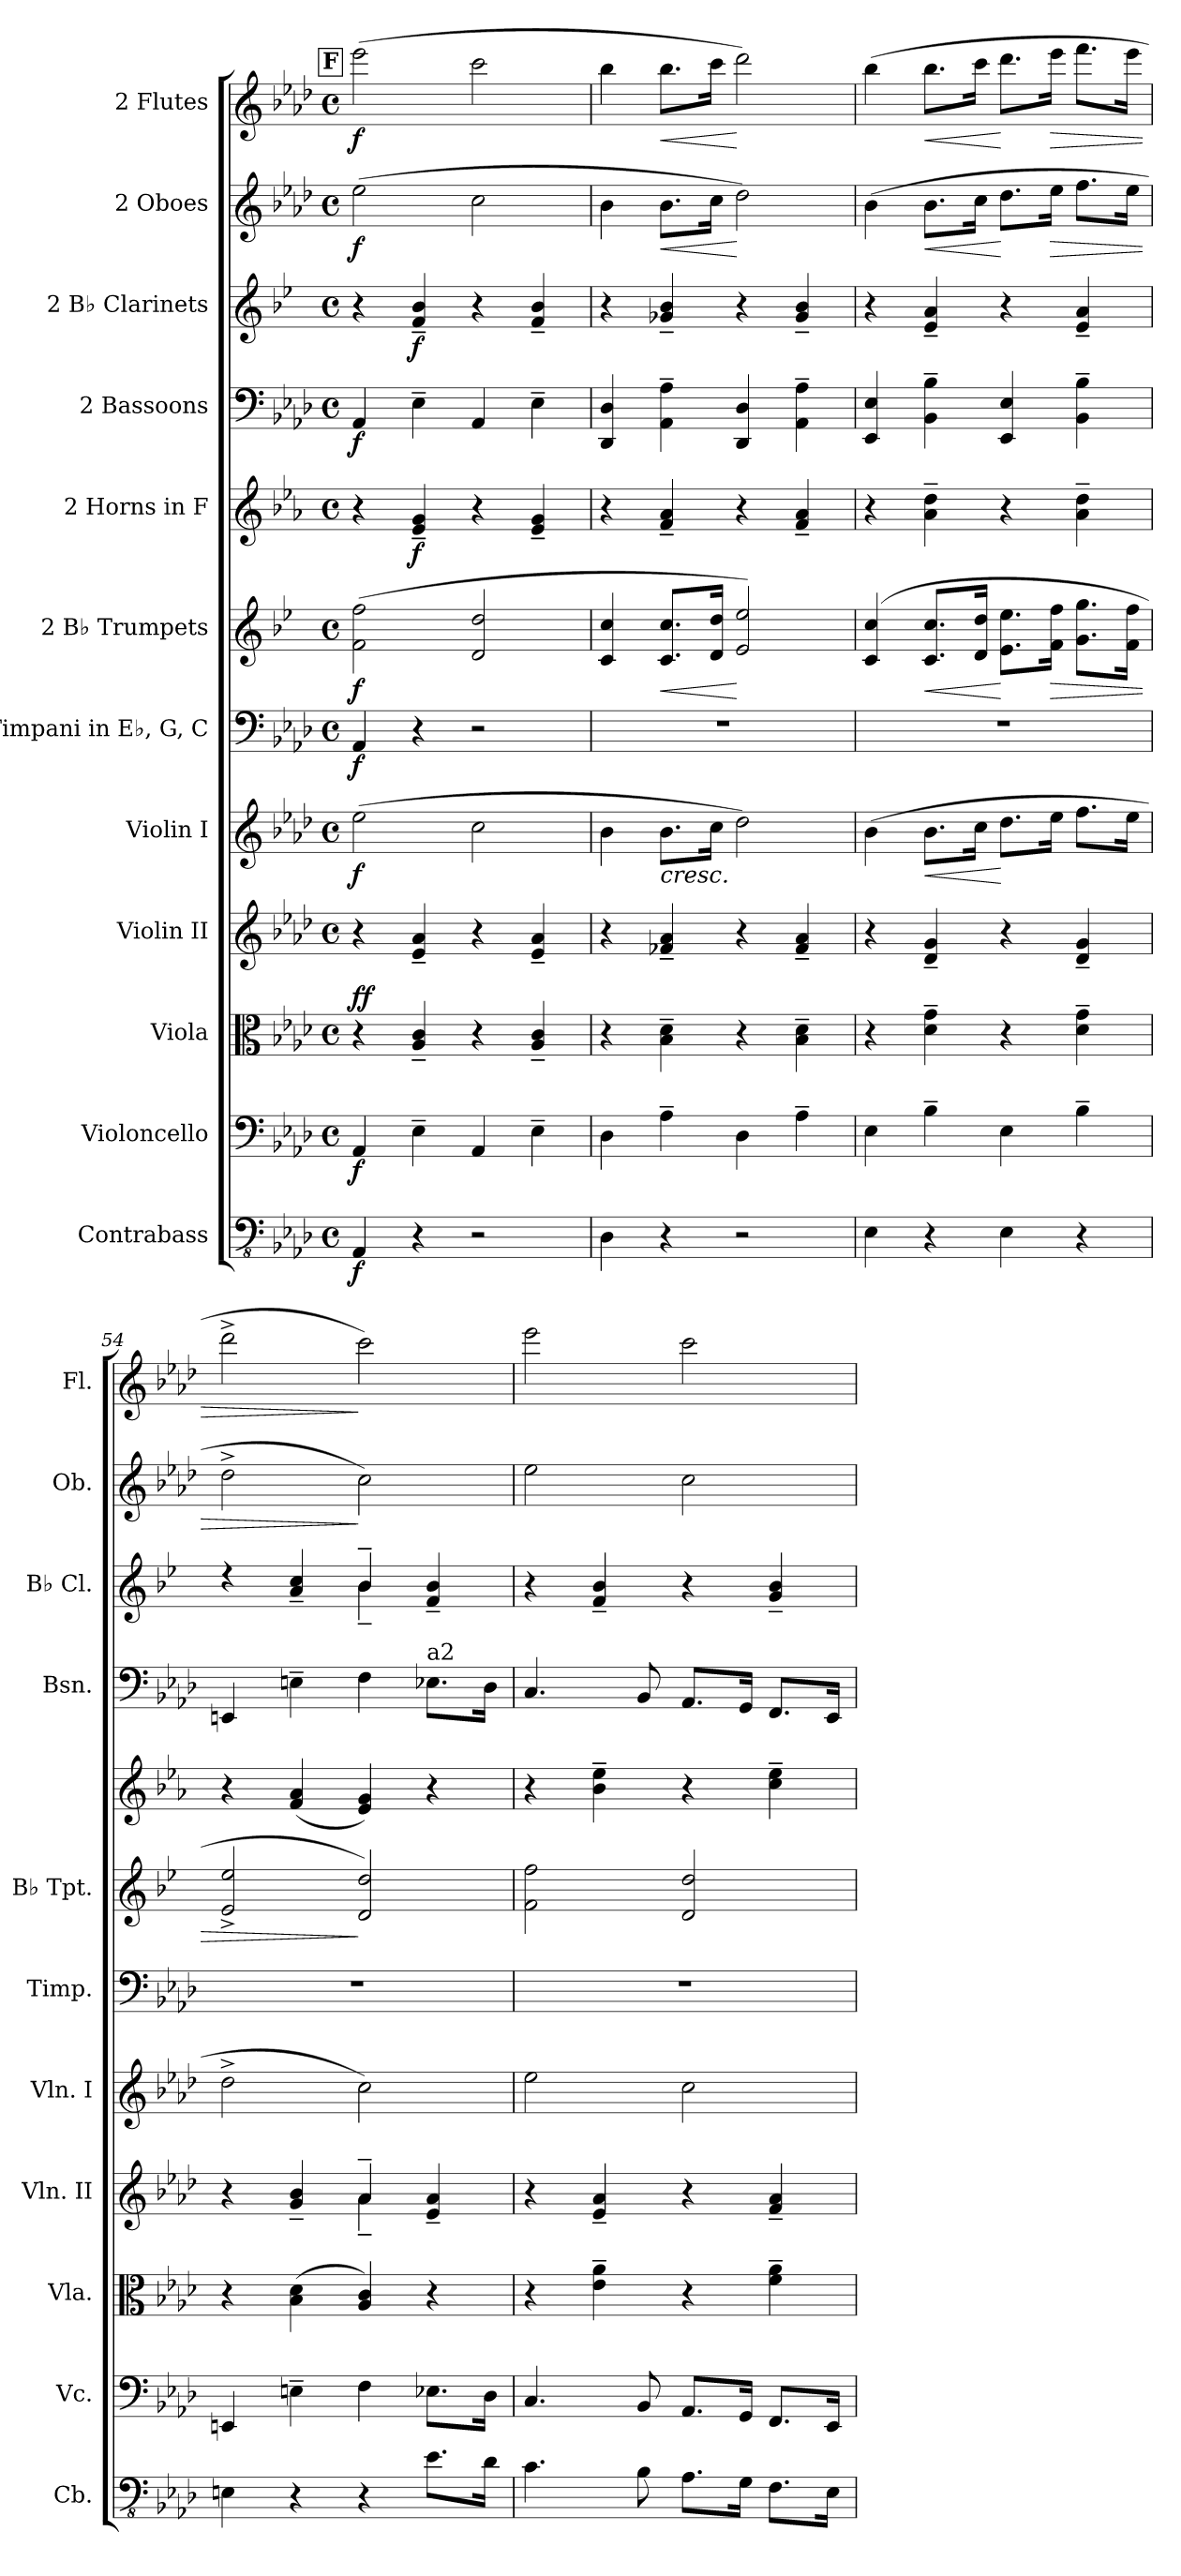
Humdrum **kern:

**kern	**dynam	**kern	**dynam	**kern	**dynam	**kern	**kern	**dynam	**kern	**dynam	**kern	**dynam	**kern	**dynam	**kern	**dynam	**kern	**dynam	**kern	**dynam	**kern	**dynam
*part12	*part12	*part11	*part11	*part10	*part10	*part9	*part8	*part8	*part7	*part7	*part6	*part6	*part5	*part5	*part4	*part4	*part3	*part3	*part2	*part2	*part1	*part1
*staff12	*staff12	*staff11	*staff11	*staff10	*staff10	*staff9	*staff8	*staff8	*staff7	*staff7	*staff6	*staff6	*staff5	*staff5	*staff4	*staff4	*staff3	*staff3	*staff2	*staff2	*staff1	*staff1
*I"Contrabass	*	*I"Violoncello	*	*I"Viola	*	*I"Violin II	*I"Violin I	*	*I"Timpani in E♭, G, C	*	*I"2 B♭ Trumpets	*	*I"2 Horns in F	*	*I"2 Bassoons	*	*I"2 B♭ Clarinets	*	*I"2 Oboes	*	*I"2 Flutes	*
*I'Cb.	*	*I'Vc.	*	*I'Vla.	*	*I'Vln. II	*I'Vln. I	*	*I'Timp.	*	*I'B♭ Tpt.	*	*	*	*I'Bsn.	*	*I'B♭ Cl.	*	*I'Ob.	*	*I'Fl.	*
*clefFv4	*	*clefF4	*	*clefC3	*	*clefG2	*clefG2	*	*clefF4	*	*clefG2	*	*clefG2	*	*clefF4	*	*clefG2	*	*clefG2	*	*clefG2	*
*	*	*	*	*	*	*	*	*	*	*	*ITrd1c2	*	*ITrd4c7	*	*	*	*ITrd1c2	*	*	*	*	*
*k[b-e-a-d-]	*	*k[b-e-a-d-]	*	*k[b-e-a-d-]	*	*k[b-e-a-d-]	*k[b-e-a-d-]	*	*k[b-e-a-d-]	*	*k[b-e-a-d-]	*	*k[b-e-a-d-]	*	*k[b-e-a-d-]	*	*k[b-e-a-d-]	*	*k[b-e-a-d-]	*	*k[b-e-a-d-]	*
*M4/4	*	*M4/4	*	*M4/4	*	*M4/4	*M4/4	*	*M4/4	*	*M4/4	*	*M4/4	*	*M4/4	*	*M4/4	*	*M4/4	*	*M4/4	*
*met(c)	*	*met(c)	*	*met(c)	*	*met(c)	*met(c)	*	*met(c)	*	*met(c)	*	*met(c)	*	*met(c)	*	*met(c)	*	*met(c)	*	*met(c)	*
!!LO:REH:place=s1:a:B:fs=14:t=F
=51	=51	=51	=51	=51	=51	=51	=51	=51	=51	=51	=51	=51	=51	=51	=51	=51	=51	=51	=51	=51	=51	=51
!	!LO:DY:b	!	!LO:DY:b	!	!LO:DY:b	!	!	!	!	!	!	!	!	!	!	!	!	!	!	!	!	!
!	!	!	!	!	!LO:DY:n=1:a	!	!	!LO:DY:b	!	!LO:DY:b	!	!LO:DY:b	!	!	!	!LO:DY:b	!	!	!	!LO:DY:b	!	!LO:DY:b
4AAA-/	f	4AA-/	f	4r	f f	4r	(>2ee-\	f	4AA-/	f	(>2e-\ 2ee-\	f	4r	.	4AA-/	f	4r	.	(>2ee-\	f	(>2eee-\	f
!	!	!	!	!	!	!	!	!	!	!	!	!	!	!LO:DY:b	!	!	!	!LO:DY:b	!	!	!	!
4r	.	4E-~\	.	4A-/~ 4c/~	.	4e-/~ 4a-/~	.	.	4r	.	.	.	4A-/~ 4c/~	f	4E-~\	.	4e-/~ 4a-/~	f	.	.	.	.
2r	.	4AA-/	.	4r	.	4r	2cc\	.	2r	.	2c/ 2cc/	.	4r	.	4AA-/	.	4r	.	2cc\	.	2ccc\	.
.	.	4E-~\	.	4A-/~ 4c/~	.	4e-/~ 4a-/~	.	.	.	.	.	.	4A-/~ 4c/~	.	4E-~\	.	4e-/~ 4a-/~	.	.	.	.	.
=52	=52	=52	=52	=52	=52	=52	=52	=52	=52	=52	=52	=52	=52	=52	=52	=52	=52	=52	=52	=52	=52	=52
4DD-\	.	4D-\	.	4r	.	4r	4b-\	.	1r	.	4B-/ 4b-/	.	4r	.	4DD-/ 4D-/	.	4r	.	4b-\	.	4bb-\	.
!	!	!	!	!	!	!	!	!LO:HP:b	!	!	!	!LO:HP:b	!	!	!	!	!	!	!	!LO:HP:b	!	!LO:HP:b
4r	.	4A-~\	.	4B-\~ 4d-\~	.	4f-X/~ 4a-/~	8.b-\L	<	.	.	8.B-/ 8.b-/L	<	4B-/~ 4d-/~	.	4AA-\~ 4A-\~	.	4f-X/~ 4a-/~	.	8.b-\L	<	8.bb-\L	<
.	.	.	.	.	.	.	16cc\Jk	.	.	.	16c/ 16cc/Jk	.	.	.	.	.	.	.	16cc\Jk	.	16ccc\Jk	.
2r	.	4D-\	.	4r	.	4r	2dd-\)	.	.	.	2d-/ 2dd-/)	[	4r	.	4DD-/ 4D-/	.	4r	.	2dd-\)	[	2ddd-\)	[
.	.	4A-~\	.	4B-\~ 4d-\~	.	4f-/~ 4a-/~	.	.	.	.	.	.	4B-/~ 4d-/~	.	4AA-\~ 4A-\~	.	4f-/~ 4a-/~	.	.	.	.	.
=53	=53	=53	=53	=53	=53	=53	=53	=53	=53	=53	=53	=53	=53	=53	=53	=53	=53	=53	=53	=53	=53	=53
4EE-\	.	4E-\	.	4r	.	4r	(>4b-\	.	1r	.	(>4B-/ 4b-/	.	4r	.	4EE-/ 4E-/	.	4r	.	(>4b-\	.	(>4bb-\	.
!	!	!	!	!	!	!	!	!LO:HP:b	!	!	!	!LO:HP:b	!	!	!	!	!	!	!	!LO:HP:b	!	!LO:HP:b
4r	.	4B-~\	.	4d-\~ 4g\~	.	4d-/~ 4g/~	8.b-\L	<	.	.	8.B-/ 8.b-/L	<	4d-\~ 4g\~	.	4BB-\~ 4B-\~	.	4d-/~ 4g/~	.	8.b-\L	<	8.bb-\L	<
.	.	.	.	.	.	.	16cc\Jk	.	.	.	16c/ 16cc/Jk	.	.	.	.	.	.	.	16cc\Jk	.	16ccc\Jk	.
4EE-\	.	4E-\	.	4r	.	4r	8.dd-\L	[	.	.	8.d-\ 8.dd-\L	[	4r	.	4EE-/ 4E-/	.	4r	.	8.dd-\L	[	8.ddd-\L	[
!	!	!	!	!	!	!	!	!	!	!	!	!LO:HP:b	!	!	!	!	!	!	!	!LO:HP:b	!	!LO:HP:b
.	.	.	.	.	.	.	16ee-\Jk	.	.	.	16e-\ 16ee-\Jk	>	.	.	.	.	.	.	16ee-\Jk	>	16eee-\Jk	>
4r	.	4B-~\	.	4d-\~ 4g\~	.	4d-/~ 4g/~	8.ff\L	.	.	.	8.f\ 8.ff\L	.	4d-\~ 4g\~	.	4BB-\~ 4B-\~	.	4d-/~ 4g/~	.	8.ff\L	.	8.fff\L	.
.	.	.	.	.	.	.	16ee-\Jk	.	.	.	16e-\ 16ee-\Jk	.	.	.	.	.	.	.	16ee-\Jk	.	16eee-\Jk	.
!!LO:PB:g=z
=54	=54	=54	=54	=54	=54	=54	=54	=54	=54	=54	=54	=54	=54	=54	=54	=54	=54	=54	=54	=54	=54	=54
*	*	*	*	*	*	*^	*	*	*	*	*	*	*	*	*	*	*^	*	*	*	*	*
4EEn\	.	4EEn/	.	4r	.	4r	2ryy	2dd-^\	.	1r	.	2d-/^ 2dd-/^	.	4r	.	4EEn/	.	4rdd	2ryy	.	2dd-^\	.	2ddd-^\	.
4r	.	4En~\	.	(>4B-\ 4d-\	.	4g/~ 4b-/~	.	.	.	.	.	.	.	(4B-/ 4d-/	.	4En~\	.	4g/~ 4b-/~	.	.	.	.	.	.
4r	.	4F\	.	4A-/ 4c/)	.	4a-~/	4a-~\	2cc\)	[	.	.	2c/ 2cc/)	]	4A-/ 4c/)	.	4F\	.	4a-~/	4a-~\	.	2cc\)	]	2ccc\)	]
!	!	!	!	!	!	!	!	!	!	!	!	!	!	!	!	!LO:TX:a:t=a2	!	!	!	!	!	!	!	!
8.E-\L	.	8.E-X\L	.	4r	.	4e-/~ 4a-/~	4ryy	.	.	.	.	.	.	4r	.	8.E-X\L	.	4e-/~ 4a-/~	4ryy	.	.	.	.	.
16D-\Jk	.	16D-\Jk	.	.	.	.	.	.	.	.	.	.	.	.	.	16D-\Jk	.	.	.	.	.	.	.	.
*	*	*	*	*	*	*v	*v	*	*	*	*	*	*	*	*	*	*	*v	*v	*	*	*	*	*
=55	=55	=55	=55	=55	=55	=55	=55	=55	=55	=55	=55	=55	=55	=55	=55	=55	=55	=55	=55	=55	=55	=55
4.C\	.	4.C/	.	4r	.	4r	2ee-\	.	1r	.	2e-\ 2ee-\	.	4r	.	4.C/	.	4r	.	2ee-\	.	2eee-\	.
.	.	.	.	4e-\~ 4a-\~	.	4e-/~ 4a-/~	.	.	.	.	.	.	4e-\~ 4a-\~	.	.	.	4e-/~ 4a-/~	.	.	.	.	.
8BB-\	.	8BB-/	.	.	.	.	.	.	.	.	.	.	.	.	8BB-/	.	.	.	.	.	.	.
8.AA-\L	.	8.AA-/L	.	4r	.	4r	2cc\	.	.	.	2c/ 2cc/	.	4r	.	8.AA-/L	.	4r	.	2cc\	.	2ccc\	.
16GG\Jk	.	16GG/Jk	.	.	.	.	.	.	.	.	.	.	.	.	16GG/Jk	.	.	.	.	.	.	.
8.FF\L	.	8.FF/L	.	4f\~ 4a-\~	.	4f/~ 4a-/~	.	.	.	.	.	.	4f\~ 4a-\~	.	8.FF/L	.	4f/~ 4a-/~	.	.	.	.	.
16EE-\Jk	.	16EE-/Jk	.	.	.	.	.	.	.	.	.	.	.	.	16EE-/Jk	.	.	.	.	.	.	.
=	=	=	=	=	=	=	=	=	=	=	=	=	=	=	=	=	=	=	=	=	=	=
*-	*-	*-	*-	*-	*-	*-	*-	*-	*-	*-	*-	*-	*-	*-	*-	*-	*-	*-	*-	*-	*-	*-
